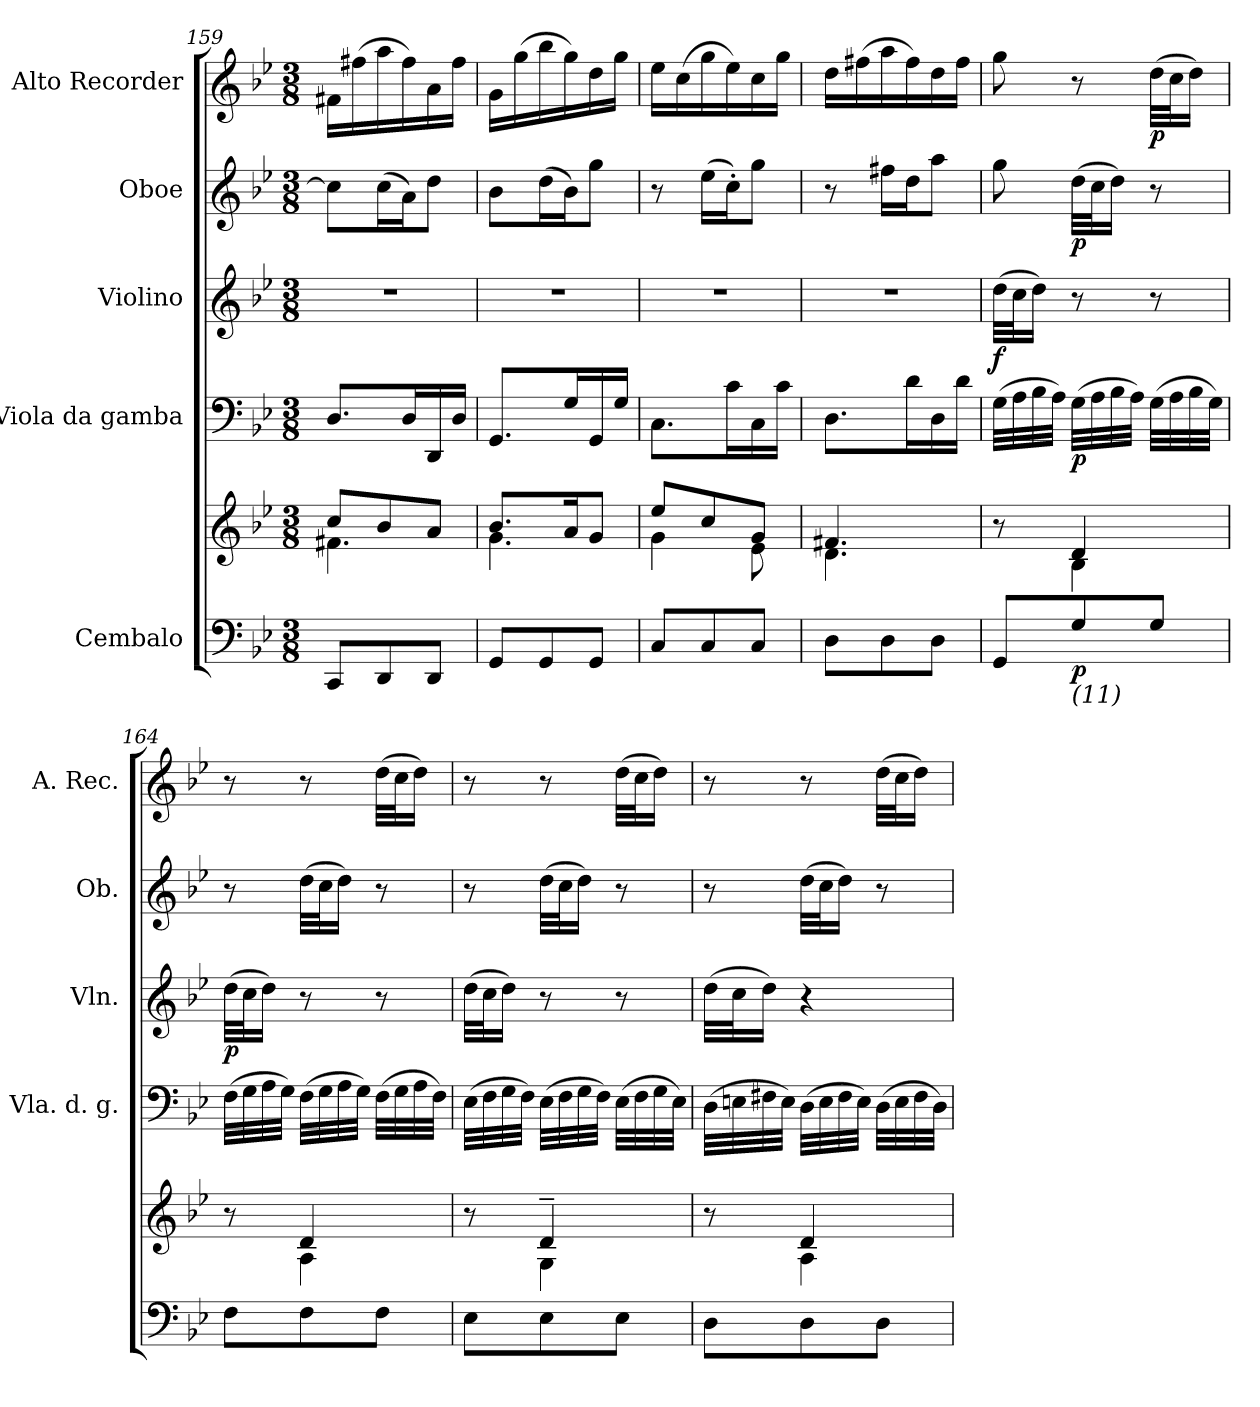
**kern	**kern	**dynam	**kern	**dynam	**kern	**dynam	**kern	**dynam	**kern	**dynam
*part5	*part5	*part5	*part4	*part4	*part3	*part3	*part2	*part2	*part1	*part1
*staff6	*staff5	*staff5/6	*staff4	*staff4	*staff3	*staff3	*staff2	*staff2	*staff1	*staff1
*I"Cembalo	*	*	*I"Viola da gamba	*	*I"Violino	*	*I"Oboe	*	*I"Alto Recorder	*
*	*	*	*I'Vla. d. g.	*	*I'Vln.	*	*I'Ob.	*	*I'A. Rec.	*
*clefF4	*clefG2	*	*clefF4	*	*clefG2	*	*clefG2	*	*clefG2	*
*k[b-e-]	*k[b-e-]	*	*k[b-e-]	*	*k[b-e-]	*	*k[b-e-]	*	*k[b-e-]	*
*M3/8	*M3/8	*	*M3/8	*	*M3/8	*	*M3/8	*	*M3/8	*
=159	=159	=159	=159	=159	=159	=159	=159	=159	=159	=159
*	*^	*	*	*	*	*	*	*	*	*
8CC/L	8cc/L	4.f#X\	.	8.D/L	.	4.r	.	8cc\L]	.	16f#X\LL	.
.	.	.	.	.	.	.	.	.	.	(16ff#X\	.
8DD/	8b-/	.	.	.	.	.	.	(16cc\L	.	16aa\	.
.	.	.	.	16D/L	.	.	.	16a\J)	.	16ff#\)	.
8DD/J	8a/J	.	.	16DD/	.	.	.	8dd\J	.	16a\	.
.	.	.	.	16D/JJ	.	.	.	.	.	16ff#\JJ	.
=160	=160	=160	=160	=160	=160	=160	=160	=160	=160	=160	=160
8GG/L	8.b-/L	4.g\	.	8.GG/L	.	4.r	.	8b-\L	.	16g\LL	.
.	.	.	.	.	.	.	.	.	.	(16gg\	.
8GG/	.	.	.	.	.	.	.	(16dd\L	.	16bb-\	.
.	16a/K	.	.	16G/L	.	.	.	16b-\J)	.	16gg\)	.
8GG/J	8g/J	.	.	16GG/	.	.	.	8gg\J	.	16dd\	.
.	.	.	.	16G/JJ	.	.	.	.	.	16gg\JJ	.
=161	=161	=161	=161	=161	=161	=161	=161	=161	=161	=161	=161
8C/L	8ee-/L	4g\	.	8.C\L	.	4.r	.	8r	.	16ee-\LL	.
.	.	.	.	.	.	.	.	.	.	(16cc\	.
8C/	8cc/	.	.	.	.	.	.	(16ee-\LL	.	16gg\	.
.	.	.	.	16c\L	.	.	.	16cc'\J)	.	16ee-\)	.
8C/J	8g/J	8e-\	.	16C\	.	.	.	8gg\J	.	16cc\	.
.	.	.	.	16c\JJ	.	.	.	.	.	16gg\JJ	.
=162	=162	=162	=162	=162	=162	=162	=162	=162	=162	=162	=162
8D\L	4.f#X/	4.d\	.	8.D\L	.	4.r	.	8r	.	16dd\LL	.
.	.	.	.	.	.	.	.	.	.	(16ff#X\	.
8D\	.	.	.	.	.	.	.	16ff#X\LL	.	16aa\	.
.	.	.	.	16d\L	.	.	.	16dd\J	.	16ff#\)	.
8D\J	.	.	.	16D\	.	.	.	8aa\J	.	16dd\	.
.	.	.	.	16d\JJ	.	.	.	.	.	16ff#\JJ	.
=163	=163	=163	=163	=163	=163	=163	=163	=163	=163	=163	=163
!	!	!	!	!	!	!	!LO:DY:b	!	!	!	!
8GG/L	8r	8ryy	.	(32G\LLL	.	(32dd\LLL	f	8gg\	.	8gg\	.
.	.	.	.	32A\	.	32cc\J	.	.	.	.	.
.	.	.	.	32B-\	.	16dd\JJ)	.	.	.	.	.
.	.	.	.	32A\JJJ)	.	.	.	.	.	.	.
!LO:TX:b:i:t=(11)	!	!	!	!	!	!	!	!	!	!	!
!	!	!	!LO:DY:b=2	!	!LO:DY:b	!	!	!	!LO:DY:b	!	!
8G/	4d/	4B-\	p	(32G\LLL	p	8r	.	(32dd\LLL	p	8r	.
.	.	.	.	32A\	.	.	.	32cc\J	.	.	.
.	.	.	.	32B-\	.	.	.	16dd\JJ)	.	.	.
.	.	.	.	32A\JJJ)	.	.	.	.	.	.	.
!	!	!	!	!	!	!	!	!	!	!	!LO:DY:b
8G/J	.	.	.	(32G\LLL	.	8r	.	8r	.	(32dd\LLL	p
.	.	.	.	32A\	.	.	.	.	.	32cc\J	.
.	.	.	.	32B-\	.	.	.	.	.	16dd\JJ)	.
.	.	.	.	32G\JJJ)	.	.	.	.	.	.	.
=164	=164	=164	=164	=164	=164	=164	=164	=164	=164	=164	=164
!	!	!	!	!	!	!	!LO:DY:b	!	!	!	!
8F\L	8r	8ryy	.	(32F\LLL	.	(32dd\LLL	p	8r	.	8r	.
.	.	.	.	32G\	.	32cc\J	.	.	.	.	.
.	.	.	.	32A\	.	16dd\JJ)	.	.	.	.	.
.	.	.	.	32G\JJJ)	.	.	.	.	.	.	.
8F\	4d/	4A\	.	(32F\LLL	.	8r	.	(32dd\LLL	.	8r	.
.	.	.	.	32G\	.	.	.	32cc\J	.	.	.
.	.	.	.	32A\	.	.	.	16dd\JJ)	.	.	.
.	.	.	.	32G\JJJ)	.	.	.	.	.	.	.
8F\J	.	.	.	(32F\LLL	.	8r	.	8r	.	(32dd\LLL	.
.	.	.	.	32G\	.	.	.	.	.	32cc\J	.
.	.	.	.	32A\	.	.	.	.	.	16dd\JJ)	.
.	.	.	.	32F\JJJ)	.	.	.	.	.	.	.
=165	=165	=165	=165	=165	=165	=165	=165	=165	=165	=165	=165
8E-\L	8r	8ryy	.	(32E-\LLL	.	(32dd\LLL	.	8r	.	8r	.
.	.	.	.	32F\	.	32cc\J	.	.	.	.	.
.	.	.	.	32G\	.	16dd\JJ)	.	.	.	.	.
.	.	.	.	32F\JJJ)	.	.	.	.	.	.	.
8E-\	4d~/	4G\	.	(32E-\LLL	.	8r	.	(32dd\LLL	.	8r	.
.	.	.	.	32F\	.	.	.	32cc\J	.	.	.
.	.	.	.	32G\	.	.	.	16dd\JJ)	.	.	.
.	.	.	.	32F\JJJ)	.	.	.	.	.	.	.
8E-\J	.	.	.	(32E-\LLL	.	8r	.	8r	.	(32dd\LLL	.
.	.	.	.	32F\	.	.	.	.	.	32cc\J	.
.	.	.	.	32G\	.	.	.	.	.	16dd\JJ)	.
.	.	.	.	32E-\JJJ)	.	.	.	.	.	.	.
=166	=166	=166	=166	=166	=166	=166	=166	=166	=166	=166	=166
8D\L	8r	8ryy	.	(32D\LLL	.	(32dd\LLL	.	8r	.	8r	.
.	.	.	.	32En\	.	32cc\J	.	.	.	.	.
.	.	.	.	32F#X\	.	16dd\JJ)	.	.	.	.	.
.	.	.	.	32E\JJJ)	.	.	.	.	.	.	.
8D\	4d/	4A\	.	(32D\LLL	.	4r	.	(32dd\LLL	.	8r	.
.	.	.	.	32E\	.	.	.	32cc\J	.	.	.
.	.	.	.	32F#\	.	.	.	16dd\JJ)	.	.	.
.	.	.	.	32E\JJJ)	.	.	.	.	.	.	.
8D\J	.	.	.	(32D\LLL	.	.	.	8r	.	(32dd\LLL	.
.	.	.	.	32E\	.	.	.	.	.	32cc\J	.
.	.	.	.	32F#\	.	.	.	.	.	16dd\JJ)	.
.	.	.	.	32D\JJJ)	.	.	.	.	.	.	.
*	*v	*v	*	*	*	*	*	*	*	*	*
=	=	=	=	=	=	=	=	=	=	=
*-	*-	*-	*-	*-	*-	*-	*-	*-	*-	*-
